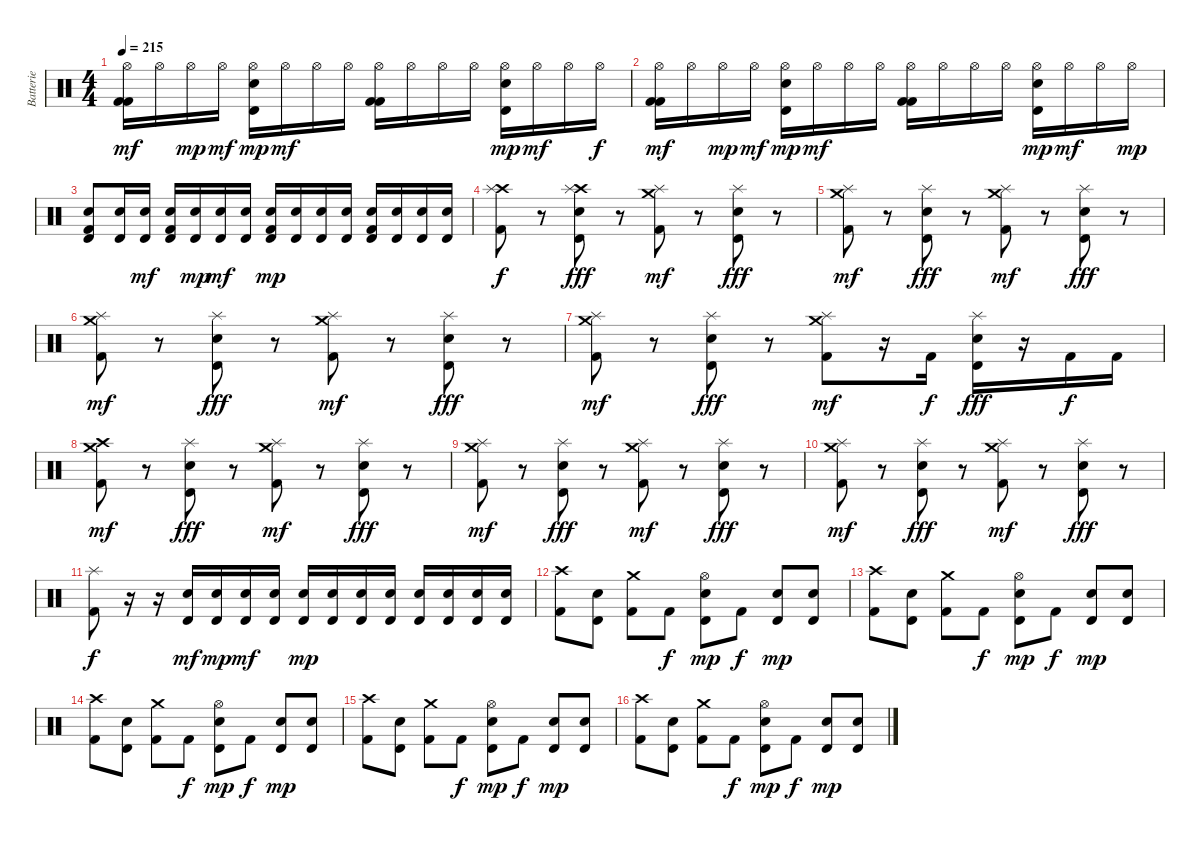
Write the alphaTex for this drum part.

\track ("Batterie" "Batterie") {instrument percussion}
\staff {score}
\articulation defaults
\ts (4 4)
\tempo 215
\clef neutral
\ks c
("Hi-Hat (open)" "Kick (hit) 2" "Kick (hit) 2").16{dy mf} "Hi-Hat (open)".16 "Hi-Hat (open)".16{dy mp} "Hi-Hat (open)".16{dy mf} ("Hi-Hat (open)" "Timbale high (hit)" "Electric Snare (hit)").16{dy mp} "Hi-Hat (open)".16{dy mf} "Hi-Hat (open)".16 "Hi-Hat (open)".16 ("Hi-Hat (open)" "Kick (hit) 2" "Kick (hit) 2").16 "Hi-Hat (open)".16 "Hi-Hat (open)".16 "Hi-Hat (open)".16 ("Hi-Hat (open)" "Timbale high (hit)" "Electric Snare (hit)").16{dy mp} "Hi-Hat (open)".16{dy mf} "Hi-Hat (open)".16 "Hi-Hat (open)".16{dy f} |
("Hi-Hat (open)" "Kick (hit) 2" "Kick (hit) 2").16{dy mf} "Hi-Hat (open)".16 "Hi-Hat (open)".16{dy mp} "Hi-Hat (open)".16{dy mf} ("Hi-Hat (open)" "Timbale high (hit)" "Electric Snare (hit)").16{dy mp} "Hi-Hat (open)".16{dy mf} "Hi-Hat (open)".16 "Hi-Hat (open)".16 ("Hi-Hat (open)" "Kick (hit) 2" "Kick (hit) 2").16 "Hi-Hat (open)".16 "Hi-Hat (open)".16 "Hi-Hat (open)".16 ("Hi-Hat (open)" "Timbale high (hit)" "Electric Snare (hit)").16{dy mp} "Hi-Hat (open)".16{dy mf} "Hi-Hat (open)".16 "Hi-Hat (open)".16{dy mp} |
("Timbale high (hit)" "Electric Snare (hit)" "Kick (hit) 2").8 ("Timbale high (hit)" "Electric Snare (hit)").16 ("Timbale high (hit)" "Electric Snare (hit)").16{dy mf} ("Timbale high (hit)" "Electric Snare (hit)" "Kick (hit) 2").16 ("Timbale high (hit)" "Electric Snare (hit)").16{dy mp} ("Timbale high (hit)" "Electric Snare (hit)").16{dy mf} ("Timbale high (hit)" "Electric Snare (hit)").16 ("Timbale high (hit)" "Electric Snare (hit)" "Kick (hit) 2").16{dy mp} ("Timbale high (hit)" "Electric Snare (hit)").16 ("Timbale high (hit)" "Electric Snare (hit)").16 ("Timbale high (hit)" "Electric Snare (hit)").16 ("Timbale high (hit)" "Electric Snare (hit)" "Kick (hit) 2").16 ("Timbale high (hit)" "Electric Snare (hit)").16 ("Timbale high (hit)" "Electric Snare (hit)").16 ("Timbale high (hit)" "Electric Snare (hit)").16 |
("Crash high (hit)" "Splash (hit)" "Kick (hit) 2").8{dy f} r.8 ("Crash high (hit)" "Splash (hit)" "Timbale high (hit)" "Electric Snare (hit)").8{dy fff} r.8 ("Crash medium (hit)" "Splash (hit)" "Kick (hit) 2").8{dy mf} r.8 ("Splash (hit)" "Timbale high (hit)" "Electric Snare (hit)").8{dy fff} r.8 |
("Crash medium (hit)" "Splash (hit)" "Kick (hit) 2").8{dy mf} r.8 ("Splash (hit)" "Timbale high (hit)" "Electric Snare (hit)").8{dy fff} r.8 ("Crash medium (hit)" "Splash (hit)" "Kick (hit) 2").8{dy mf} r.8 ("Splash (hit)" "Timbale high (hit)" "Electric Snare (hit)").8{dy fff} r.8 |
("Crash medium (hit)" "Splash (hit)" "Kick (hit) 2").8{dy mf} r.8 ("Splash (hit)" "Timbale high (hit)" "Electric Snare (hit)").8{dy fff} r.8 ("Crash medium (hit)" "Splash (hit)" "Kick (hit) 2").8{dy mf} r.8 ("Splash (hit)" "Timbale high (hit)" "Electric Snare (hit)").8{dy fff} r.8 |
("Crash medium (hit)" "Splash (hit)" "Kick (hit) 2").8{dy mf} r.8 ("Splash (hit)" "Timbale high (hit)" "Electric Snare (hit)").8{dy fff} r.8 ("Crash medium (hit)" "Splash (hit)" "Kick (hit) 2").8{dy mf} r.16 "Kick (hit) 2".16{dy f} ("Splash (hit)" "Timbale high (hit)" "Electric Snare (hit)").16{dy fff} r.16 "Kick (hit) 2".16{dy f} "Kick (hit) 2".16 |
("Crash high (hit)" "Crash medium (hit)" "Kick (hit) 2").8{dy mf} r.8 ("Splash (hit)" "Timbale high (hit)" "Electric Snare (hit)").8{dy fff} r.8 ("Crash medium (hit)" "Splash (hit)" "Kick (hit) 2").8{dy mf} r.8 ("Splash (hit)" "Timbale high (hit)" "Electric Snare (hit)").8{dy fff} r.8 |
("Crash medium (hit)" "Splash (hit)" "Kick (hit) 2").8{dy mf} r.8 ("Splash (hit)" "Timbale high (hit)" "Electric Snare (hit)").8{dy fff} r.8 ("Crash medium (hit)" "Splash (hit)" "Kick (hit) 2").8{dy mf} r.8 ("Splash (hit)" "Timbale high (hit)" "Electric Snare (hit)").8{dy fff} r.8 |
("Crash medium (hit)" "Splash (hit)" "Kick (hit) 2").8{dy mf} r.8 ("Splash (hit)" "Timbale high (hit)" "Electric Snare (hit)").8{dy fff} r.8 ("Crash medium (hit)" "Splash (hit)" "Kick (hit) 2").8{dy mf} r.8 ("Splash (hit)" "Timbale high (hit)" "Electric Snare (hit)").8{dy fff} r.8 |
("Splash (hit)" "Kick (hit) 2").8{dy f} r.16 r.16 ("Timbale high (hit)" "Electric Snare (hit)").16{dy mf} ("Timbale high (hit)" "Electric Snare (hit)").16{dy mp} ("Timbale high (hit)" "Electric Snare (hit)").16{dy mf} ("Timbale high (hit)" "Electric Snare (hit)").16 ("Timbale high (hit)" "Electric Snare (hit)").16{dy mp} ("Timbale high (hit)" "Electric Snare (hit)").16 ("Timbale high (hit)" "Electric Snare (hit)").16 ("Timbale high (hit)" "Electric Snare (hit)").16 ("Timbale high (hit)" "Electric Snare (hit)").16 ("Timbale high (hit)" "Electric Snare (hit)").16 ("Timbale high (hit)" "Electric Snare (hit)").16 ("Timbale high (hit)" "Electric Snare (hit)").16 |
("Crash high (hit)" "Kick (hit) 2").8 ("Timbale high (hit)" "Electric Snare (hit)").8 ("Crash medium (hit)" "Kick (hit) 2").8 "Kick (hit) 2".8{dy f} ("Hi-Hat (open)" "Timbale high (hit)" "Electric Snare (hit)").8{dy mp} "Kick (hit) 2".8{dy f} ("Timbale high (hit)" "Electric Snare (hit)").8{dy mp} ("Timbale high (hit)" "Electric Snare (hit)").8 |
("Crash high (hit)" "Kick (hit) 2").8 ("Timbale high (hit)" "Electric Snare (hit)").8 ("Crash medium (hit)" "Kick (hit) 2").8 "Kick (hit) 2".8{dy f} ("Hi-Hat (open)" "Timbale high (hit)" "Electric Snare (hit)").8{dy mp} "Kick (hit) 2".8{dy f} ("Timbale high (hit)" "Electric Snare (hit)").8{dy mp} ("Timbale high (hit)" "Electric Snare (hit)").8 |
("Crash high (hit)" "Kick (hit) 2").8 ("Timbale high (hit)" "Electric Snare (hit)").8 ("Crash medium (hit)" "Kick (hit) 2").8 "Kick (hit) 2".8{dy f} ("Hi-Hat (open)" "Timbale high (hit)" "Electric Snare (hit)").8{dy mp} "Kick (hit) 2".8{dy f} ("Timbale high (hit)" "Electric Snare (hit)").8{dy mp} ("Timbale high (hit)" "Electric Snare (hit)").8 |
("Crash high (hit)" "Kick (hit) 2").8 ("Timbale high (hit)" "Electric Snare (hit)").8 ("Crash medium (hit)" "Kick (hit) 2").8 "Kick (hit) 2".8{dy f} ("Hi-Hat (open)" "Timbale high (hit)" "Electric Snare (hit)").8{dy mp} "Kick (hit) 2".8{dy f} ("Timbale high (hit)" "Electric Snare (hit)").8{dy mp} ("Timbale high (hit)" "Electric Snare (hit)").8 |
("Crash high (hit)" "Kick (hit) 2").8 ("Timbale high (hit)" "Electric Snare (hit)").8 ("Crash medium (hit)" "Kick (hit) 2").8 "Kick (hit) 2".8{dy f} ("Hi-Hat (open)" "Timbale high (hit)" "Electric Snare (hit)").8{dy mp} "Kick (hit) 2".8{dy f} ("Timbale high (hit)" "Electric Snare (hit)").8{dy mp} ("Timbale high (hit)" "Electric Snare (hit)").8
